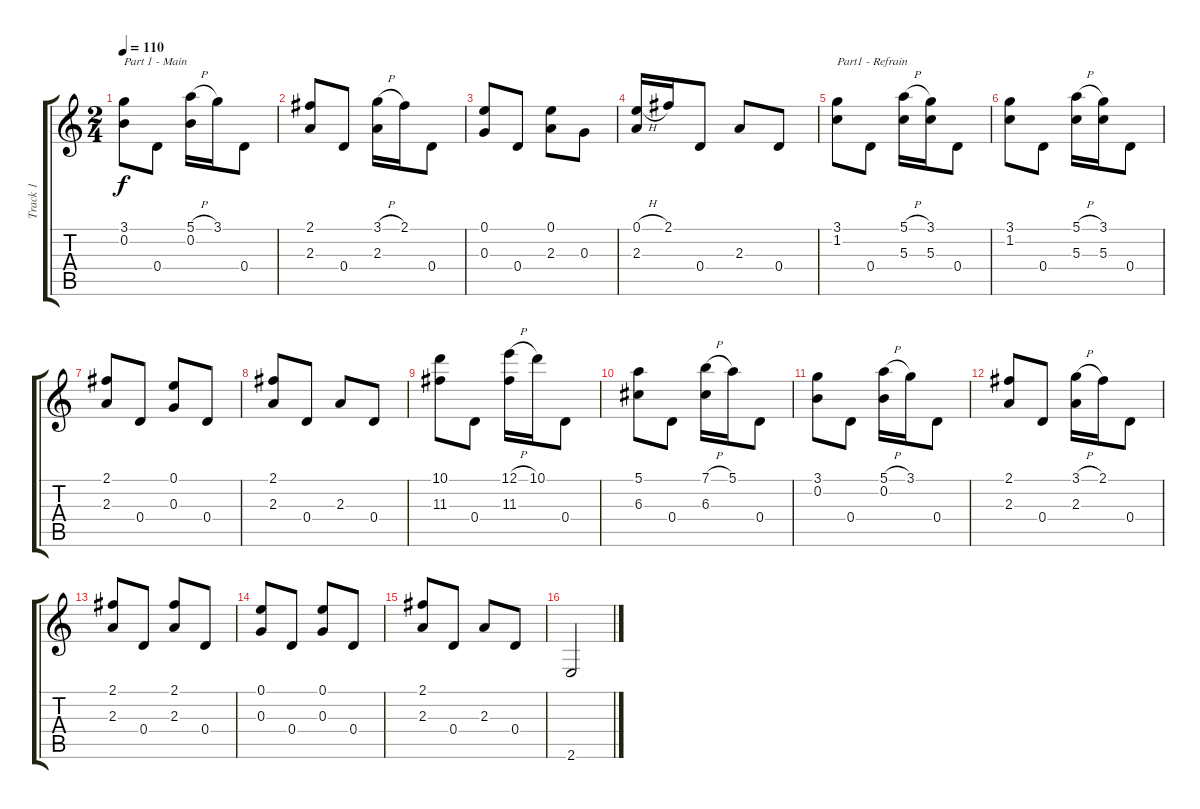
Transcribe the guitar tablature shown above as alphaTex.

\track ("Track 1" "Track 1") {instrument acousticguitarnylon}
\staff {score tabs}
\tuning (E4 B3 G3 D3 A2 D2) {hide}
\ts (2 4)
\tempo 110
\clef g2
\ks c
(3.1 0.2).8{txt "Part 1 - Main " dy f} 0.4.8 (5.1{h} 0.2).16 3.1.16 0.4.8 |
(2.1 2.3).8 0.4.8 (3.1{h} 2.3).16 2.1.16 0.4.8 |
(0.1 0.3).8 0.4.8 (0.1 2.3).8 0.3.8 |
(0.1{h} 2.3).16 2.1.16 0.4.8 2.3.8 0.4.8 |
(3.1 1.2).8{txt "Part1 - Refrain"} 0.4.8 (5.1{h} 5.3).16 (3.1 5.3).16 0.4.8 |
(3.1 1.2).8 0.4.8 (5.1{h} 5.3).16 (3.1 5.3).16 0.4.8 |
(2.1 2.3).8 0.4.8 (0.1 0.3).8 0.4.8 |
(2.1 2.3).8 0.4.8 2.3.8 0.4.8 |
(10.1 11.3).8 0.4.8 (12.1{h} 11.3).16 10.1.16 0.4.8 |
(5.1 6.3).8 0.4.8 (7.1{h} 6.3).16 5.1.16 0.4.8 |
(3.1 0.2).8 0.4.8 (5.1{h} 0.2).16 3.1.16 0.4.8 |
(2.1 2.3).8 0.4.8 (3.1{h} 2.3).16 2.1.16 0.4.8 |
(2.1 2.3).8 0.4.8 (2.1 2.3).8 0.4.8 |
(0.1 0.3).8 0.4.8 (0.1 0.3).8 0.4.8 |
(2.1 2.3).8 0.4.8 2.3.8 0.4.8 |
2.6.2
